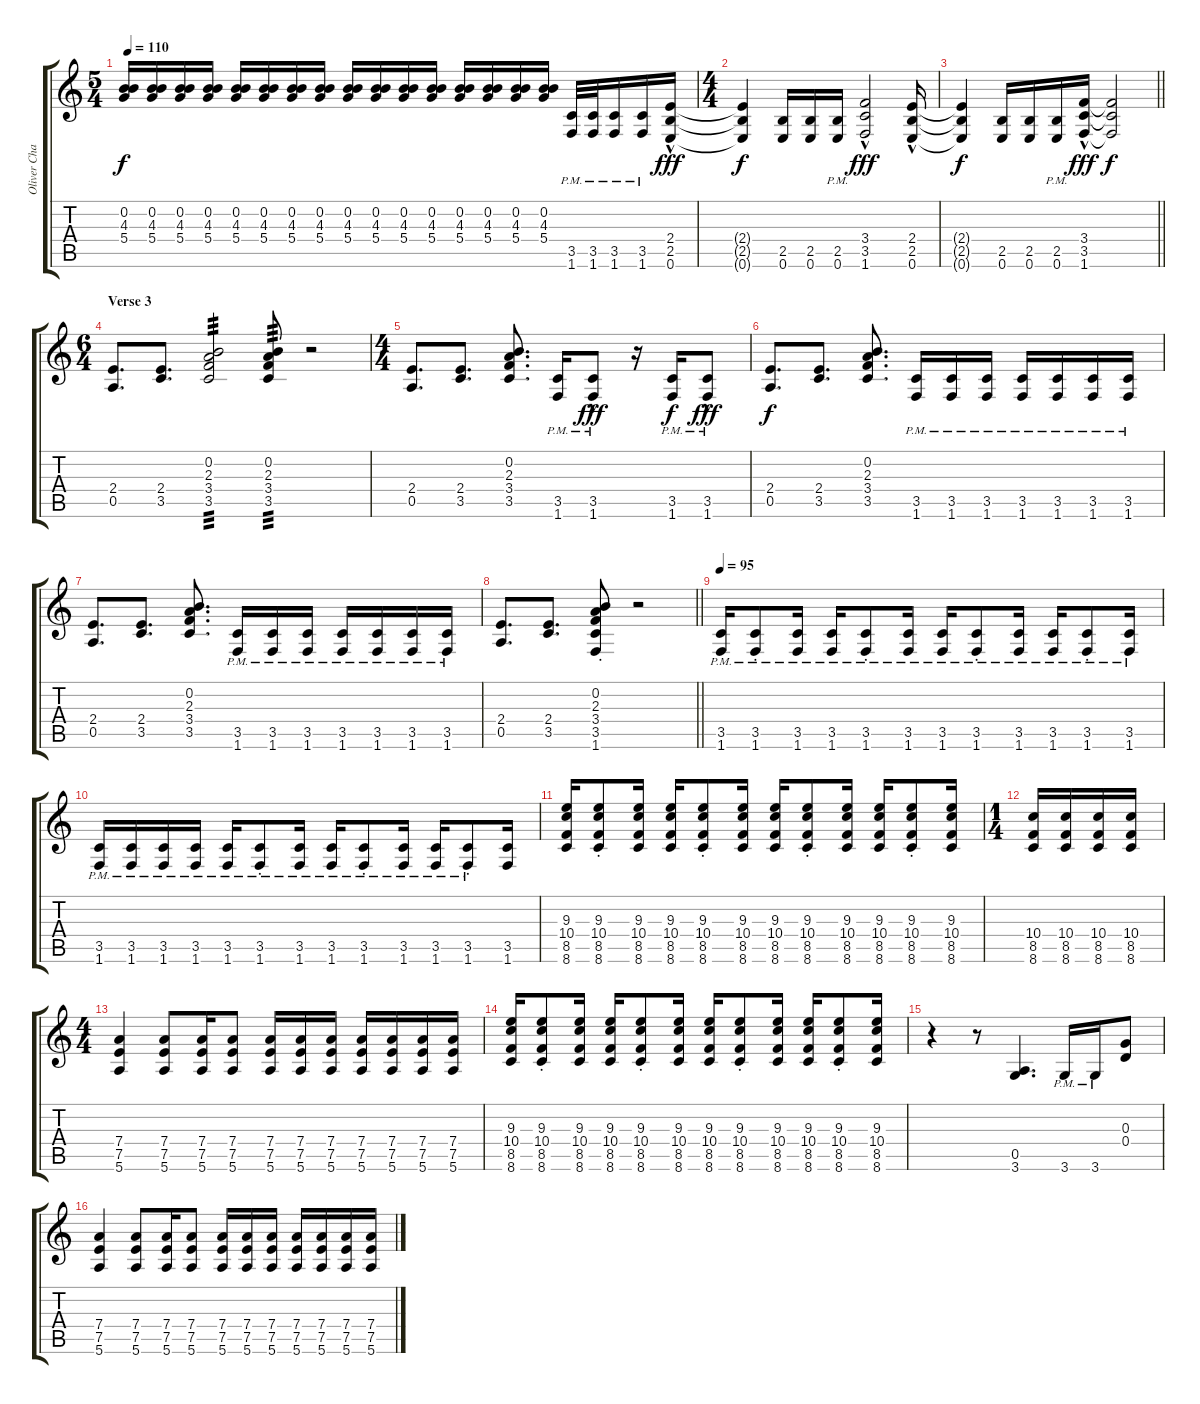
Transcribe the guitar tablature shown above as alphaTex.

\track ("Oliver Chapoy" "Oliver Cha") {instrument distortionguitar}
\staff {score tabs}
\tuning (E4 B3 G3 D3 A2 E2) {hide}
\ts (5 4)
\tempo 110
\clef g2
\ks c
(0.2 4.3 5.4).16{dy f} (0.2 4.3 5.4).16 (0.2 4.3 5.4).16 (0.2 4.3 5.4).16 (0.2 4.3 5.4).16 (0.2 4.3 5.4).16 (0.2 4.3 5.4).16 (0.2 4.3 5.4).16 (0.2 4.3 5.4).16 (0.2 4.3 5.4).16 (0.2 4.3 5.4).16 (0.2 4.3 5.4).16 (0.2 4.3 5.4).16 (0.2 4.3 5.4).16 (0.2 4.3 5.4).16 (0.2 4.3 5.4).16 (3.5{pm} 1.6{pm}).32 (3.5{pm} 1.6{pm}).32 (3.5{pm} 1.6{pm}).16 (3.5{pm} 1.6{pm}).16 (2.4{hac} 2.5{hac} 0.6{hac}).16{dy fff} |
\ts (4 4)
(2.4{t} 2.5{t} 0.6{t}).4{dy f} (2.5 0.6).16 (2.5 0.6).16 (2.5{pm} 0.6{pm}).16 (3.4{hac} 3.5{hac} 1.6{hac}).2{dy fff} (2.4{hac} 2.5{hac} 0.6{hac}).16 |
\barLineRight lightlight
(2.4{t} 2.5{t} 0.6{t}).4{dy f} (2.5 0.6).16 (2.5 0.6).16 (2.5{pm} 0.6{pm}).16 (3.4{hac} 3.5{hac} 1.6{hac}).16{dy fff} (3.4{t} 3.5{t} 1.6{t}).2{dy f} |
\ts (6 4)
\section ("" "Verse 3")
(2.4 0.5).8{d} (2.4 3.5).8{d} (0.2 2.3 3.4 3.5).2{tp 3} (0.2 2.3 3.4 3.5).8{tp 3} r.2 |
\ts (4 4)
(2.4 0.5).8{d} (2.4 3.5).8{d} (0.2 2.3 3.4 3.5).8{d} (3.5{pm} 1.6{pm}).16 (3.5{hac pm} 1.6{hac pm}).8{dy fff} r.16 (3.5{pm} 1.6{pm}).16{dy f} (3.5{hac pm} 1.6{hac pm}).8{dy fff} |
(2.4 0.5).8{d dy f} (2.4 3.5).8{d} (0.2 2.3 3.4 3.5).8{d} (3.5{pm} 1.6{pm}).16 (3.5{pm} 1.6{pm}).16 (3.5{pm} 1.6{pm}).16 (3.5{pm} 1.6{pm}).16 (3.5{pm} 1.6{pm}).16 (3.5{pm} 1.6{pm}).16 (3.5{pm} 1.6{pm}).16 |
(2.4 0.5).8{d} (2.4 3.5).8{d} (0.2 2.3 3.4 3.5).8{d} (3.5{pm} 1.6{pm}).16 (3.5{pm} 1.6{pm}).16 (3.5{pm} 1.6{pm}).16 (3.5{pm} 1.6{pm}).16 (3.5{pm} 1.6{pm}).16 (3.5{pm} 1.6{pm}).16 (3.5{pm} 1.6{pm}).16 |
\barLineRight lightlight
(2.4 0.5).8{d} (2.4 3.5).8{d} (0.2{st} 2.3{st} 3.4{st} 3.5{st} 1.6{st}).8 r.2 |
\tempo 95
(3.5{pm} 1.6{pm}).16 (3.5{pm st} 1.6{pm st}).8 (3.5{pm} 1.6{pm}).16 (3.5{pm} 1.6{pm}).16 (3.5{pm st} 1.6{pm st}).8 (3.5{pm} 1.6{pm}).16 (3.5{pm} 1.6{pm}).16 (3.5{pm st} 1.6{pm st}).8 (3.5{pm} 1.6{pm}).16 (3.5{pm} 1.6{pm}).16 (3.5{pm st} 1.6{pm st}).8 (3.5{pm} 1.6{pm}).16 |
(3.5{pm} 1.6{pm}).16 (3.5{pm} 1.6{pm}).16 (3.5{pm} 1.6{pm}).16 (3.5{pm} 1.6{pm}).16 (3.5{pm} 1.6{pm}).16 (3.5{pm st} 1.6{pm st}).8 (3.5{pm} 1.6{pm}).16 (3.5{pm} 1.6{pm}).16 (3.5{pm st} 1.6{pm st}).8 (3.5{pm} 1.6{pm}).16 (3.5{pm} 1.6{pm}).16 (3.5{pm st} 1.6{pm st}).8 (3.5 1.6).16 |
(9.3 10.4 8.5 8.6).16 (9.3{st} 10.4{st} 8.5{st} 8.6{st}).8 (9.3 10.4 8.5 8.6).16 (9.3 10.4 8.5 8.6).16 (9.3{st} 10.4{st} 8.5{st} 8.6{st}).8 (9.3 10.4 8.5 8.6).16 (9.3 10.4 8.5 8.6).16 (9.3{st} 10.4{st} 8.5{st} 8.6{st}).8 (9.3 10.4 8.5 8.6).16 (9.3 10.4 8.5 8.6).16 (9.3{st} 10.4{st} 8.5{st} 8.6{st}).8 (9.3 10.4 8.5 8.6).16 |
\ts (1 4)
(10.4 8.5 8.6).16 (10.4 8.5 8.6).16 (10.4 8.5 8.6).16 (10.4 8.5 8.6).16 |
\ts (4 4)
(7.4 7.5 5.6).4 (7.4 7.5 5.6).8 (7.4 7.5 5.6).16 (7.4 7.5 5.6).8 (7.4 7.5 5.6).16 (7.4 7.5 5.6).16 (7.4 7.5 5.6).16 (7.4 7.5 5.6).16 (7.4 7.5 5.6).16 (7.4 7.5 5.6).16 (7.4 7.5 5.6).16 |
(9.3 10.4 8.5 8.6).16 (9.3{st} 10.4{st} 8.5{st} 8.6{st}).8 (9.3 10.4 8.5 8.6).16 (9.3 10.4 8.5 8.6).16 (9.3{st} 10.4{st} 8.5{st} 8.6{st}).8 (9.3 10.4 8.5 8.6).16 (9.3 10.4 8.5 8.6).16 (9.3{st} 10.4{st} 8.5{st} 8.6{st}).8 (9.3 10.4 8.5 8.6).16 (9.3 10.4 8.5 8.6).16 (9.3{st} 10.4{st} 8.5{st} 8.6{st}).8 (9.3 10.4 8.5 8.6).16 |
r.4 r.8 (0.5 3.6).4{d} 3.6{pm}.16 3.6{pm}.16 (0.3 0.4).8 |
(7.4 7.5 5.6).4 (7.4 7.5 5.6).8 (7.4 7.5 5.6).16 (7.4 7.5 5.6).8 (7.4 7.5 5.6).16 (7.4 7.5 5.6).16 (7.4 7.5 5.6).16 (7.4 7.5 5.6).16 (7.4 7.5 5.6).16 (7.4 7.5 5.6).16 (7.4 7.5 5.6).16
